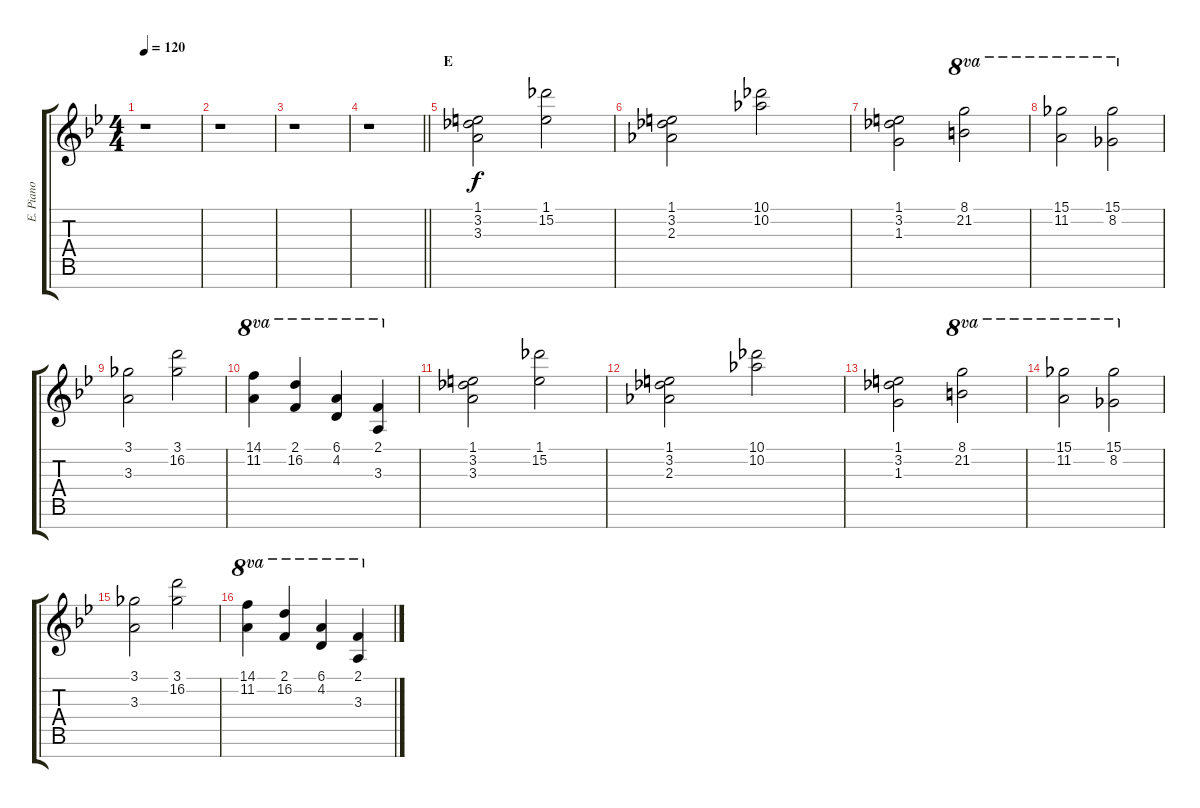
\track ("E. Piano" "E. Piano") {instrument electricgrandpiano}
\staff {score tabs}
\tuning (Eb5 Bb4 Gb4 Db4 Ab3 Eb3 Bb2) {hide}
\ts (4 4)
\tempo 120
\clef g2
\ks bb
r.1{dy f} |
r.1 |
r.1 |
\barLineRight lightlight
r.1 |
\section ("" "E")
(1.1 3.2 3.3).2 (1.1 15.2).2 |
(1.1 3.2 2.3).2 (10.1 10.2).2 |
(1.1 3.2 1.3).2 (8.1 21.2).2{ot 8va} |
(15.1 11.2).2{ot 8va} (15.1 8.2).2{ot 8va} |
(3.1 3.3).2 (3.1 16.2).2 |
(14.1 11.2).4{ot 8va} (2.1 16.2).4{ot 8va} (6.1 4.2).4{ot 8va} (2.1 3.3).4{ot 8va} |
(1.1 3.2 3.3).2 (1.1 15.2).2 |
(1.1 3.2 2.3).2 (10.1 10.2).2 |
(1.1 3.2 1.3).2 (8.1 21.2).2{ot 8va} |
(15.1 11.2).2{ot 8va} (15.1 8.2).2{ot 8va} |
(3.1 3.3).2 (3.1 16.2).2 |
(14.1 11.2).4{ot 8va} (2.1 16.2).4{ot 8va} (6.1 4.2).4{ot 8va} (2.1 3.3).4{ot 8va}
